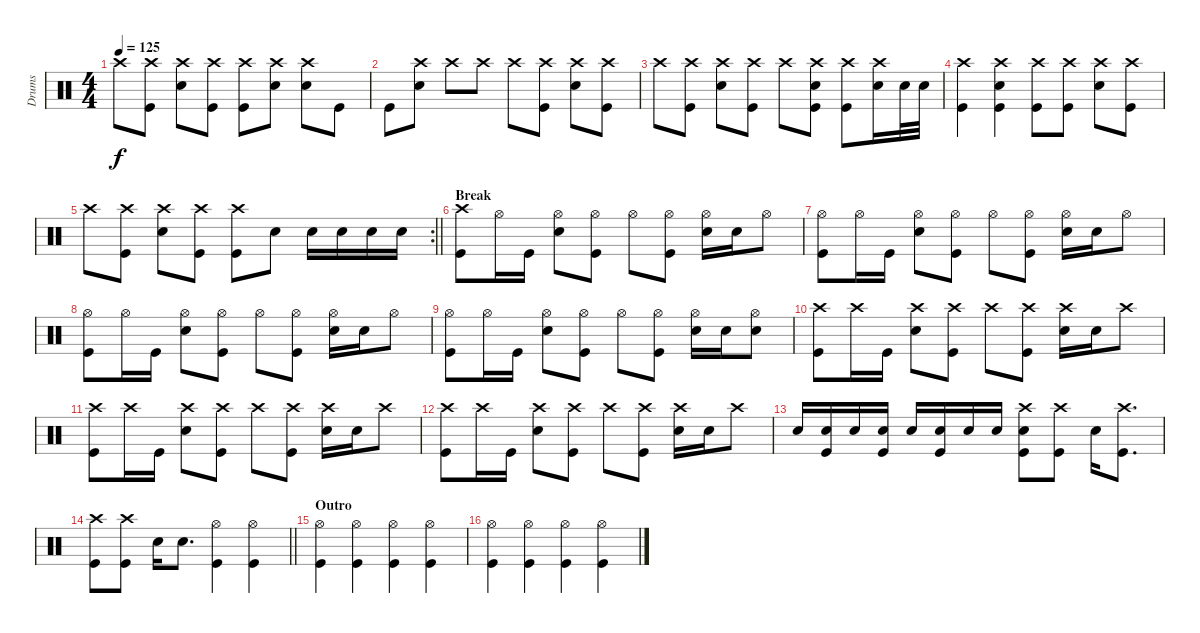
\track ("Drums" "Drums") {instrument percussion}
\staff {score}
\articulation defaults
\ts (4 4)
\tempo 125
\clef neutral
\ks c "Crash high (hit)".8{dy f}
("Crash high (hit)" "Kick (hit)").8 ("Crash high (hit)" "Snare (hit) 2").8 ("Crash high (hit)" "Kick (hit)").8 ("Crash high (hit)" "Kick (hit)").8 ("Crash high (hit)" "Snare (hit) 2").8 ("Crash high (hit)" "Snare (hit) 2").8 "Kick (hit)".8 |
"Kick (hit)".8 ("Crash high (hit)" "Snare (hit) 2").8 "Crash high (hit)".8 "Crash high (hit)".8 "Crash high (hit)".8 ("Crash high (hit)" "Kick (hit)").8 ("Crash high (hit)" "Snare (hit) 2").8 ("Crash high (hit)" "Kick (hit)").8 |
"Crash high (hit)".8 ("Crash high (hit)" "Kick (hit)").8 ("Crash high (hit)" "Snare (hit) 2").8 ("Crash high (hit)" "Kick (hit)").8 "Crash high (hit)".8 ("Crash high (hit)" "Snare (hit) 2" "Kick (hit)").8 ("Crash high (hit)" "Kick (hit)").8 ("Crash high (hit)" "Snare (hit) 2").16 "Snare (hit) 2".32 "Snare (hit) 2".32 |
("Crash high (hit)" "Kick (hit)").4 ("Crash high (hit)" "Snare (hit) 2" "Kick (hit)").4 ("Crash high (hit)" "Kick (hit)").8 ("Crash high (hit)" "Kick (hit)").8 ("Crash high (hit)" "Snare (hit) 2").8 ("Crash high (hit)" "Kick (hit)").8 |
\rc 2
\barLineRight lightlight "Crash high (hit)".8
("Crash high (hit)" "Kick (hit)").8 ("Crash high (hit)" "Snare (hit) 2").8 ("Crash high (hit)" "Kick (hit)").8 ("Crash high (hit)" "Kick (hit)").8 "Snare (hit) 2".8 "Snare (hit) 2".16 "Snare (hit) 2".16 "Snare (hit) 2".16 "Snare (hit) 2".16 |
\section ("" "Break")
("Crash high (hit)" "Kick (hit)").8 "Hi-Hat (open)".16 "Kick (hit)".16 ("Hi-Hat (open)" "Snare (hit) 2").8 ("Hi-Hat (open)" "Kick (hit)").8 "Hi-Hat (open)".8 ("Hi-Hat (open)" "Kick (hit)").8 ("Hi-Hat (open)" "Snare (hit) 2").16 "Snare (hit) 2".16 "Hi-Hat (open)".8 |
("Hi-Hat (open)" "Kick (hit)").8 "Hi-Hat (open)".16 "Kick (hit)".16 ("Hi-Hat (open)" "Snare (hit) 2").8 ("Hi-Hat (open)" "Kick (hit)").8 "Hi-Hat (open)".8 ("Hi-Hat (open)" "Kick (hit)").8 ("Hi-Hat (open)" "Snare (hit) 2").16 "Snare (hit) 2".16 "Hi-Hat (open)".8 |
("Hi-Hat (open)" "Kick (hit)").8 "Hi-Hat (open)".16 "Kick (hit)".16 ("Hi-Hat (open)" "Snare (hit) 2").8 ("Hi-Hat (open)" "Kick (hit)").8 "Hi-Hat (open)".8 ("Hi-Hat (open)" "Kick (hit)").8 ("Hi-Hat (open)" "Snare (hit) 2").16 "Snare (hit) 2".16 "Hi-Hat (open)".8 |
("Hi-Hat (open)" "Kick (hit)").8 "Hi-Hat (open)".16 "Kick (hit)".16 ("Hi-Hat (open)" "Snare (hit) 2").8 ("Hi-Hat (open)" "Kick (hit)").8 "Hi-Hat (open)".8 ("Hi-Hat (open)" "Kick (hit)").8 ("Hi-Hat (open)" "Snare (hit) 2").16 "Snare (hit) 2".16 ("Hi-Hat (open)" "Snare (hit) 2").8 |
("Crash high (hit)" "Kick (hit)").8 "Crash high (hit)".16 "Kick (hit)".16 ("Crash high (hit)" "Snare (hit) 2").8 ("Crash high (hit)" "Kick (hit)").8 "Crash high (hit)".8 ("Crash high (hit)" "Kick (hit)").8 ("Crash high (hit)" "Snare (hit) 2").16 "Snare (hit) 2".16 "Crash high (hit)".8 |
("Crash high (hit)" "Kick (hit)").8 "Crash high (hit)".16 "Kick (hit)".16 ("Crash high (hit)" "Snare (hit) 2").8 ("Crash high (hit)" "Kick (hit)").8 "Crash high (hit)".8 ("Crash high (hit)" "Kick (hit)").8 ("Crash high (hit)" "Snare (hit) 2").16 "Snare (hit) 2".16 "Crash high (hit)".8 |
("Crash high (hit)" "Kick (hit)").8 "Crash high (hit)".16 "Kick (hit)".16 ("Crash high (hit)" "Snare (hit) 2").8 ("Crash high (hit)" "Kick (hit)").8 "Crash high (hit)".8 ("Crash high (hit)" "Kick (hit)").8 ("Crash high (hit)" "Snare (hit) 2").16 "Snare (hit) 2".16 "Crash high (hit)".8 |
"Snare (hit) 2".16 ("Snare (hit) 2" "Kick (hit)").16 "Snare (hit) 2".16 ("Snare (hit) 2" "Kick (hit)").16 "Snare (hit) 2".16 ("Snare (hit) 2" "Kick (hit)").16 "Snare (hit) 2".16 "Snare (hit) 2".16 ("Crash high (hit)" "Snare (hit) 2" "Kick (hit)").8 ("Crash high (hit)" "Kick (hit)").8 "Snare (hit) 2".16 ("Crash high (hit)" "Kick (hit)").8{d} |
\barLineRight lightlight
("Crash high (hit)" "Kick (hit)").8 ("Crash high (hit)" "Kick (hit)").8 "Snare (hit) 2".16 "Snare (hit) 2".8{d} ("Hi-Hat (open)" "Kick (hit)").4{volume 5} ("Hi-Hat (open)" "Kick (hit)").4{volume 8} |
\section ("" "Outro")
("Hi-Hat (open)" "Kick (hit)").4 ("Hi-Hat (open)" "Kick (hit)").4 ("Hi-Hat (open)" "Kick (hit)").4 ("Hi-Hat (open)" "Kick (hit)").4 |
("Hi-Hat (open)" "Kick (hit)").4 ("Hi-Hat (open)" "Kick (hit)").4 ("Hi-Hat (open)" "Kick (hit)").4 ("Hi-Hat (open)" "Kick (hit)").4
